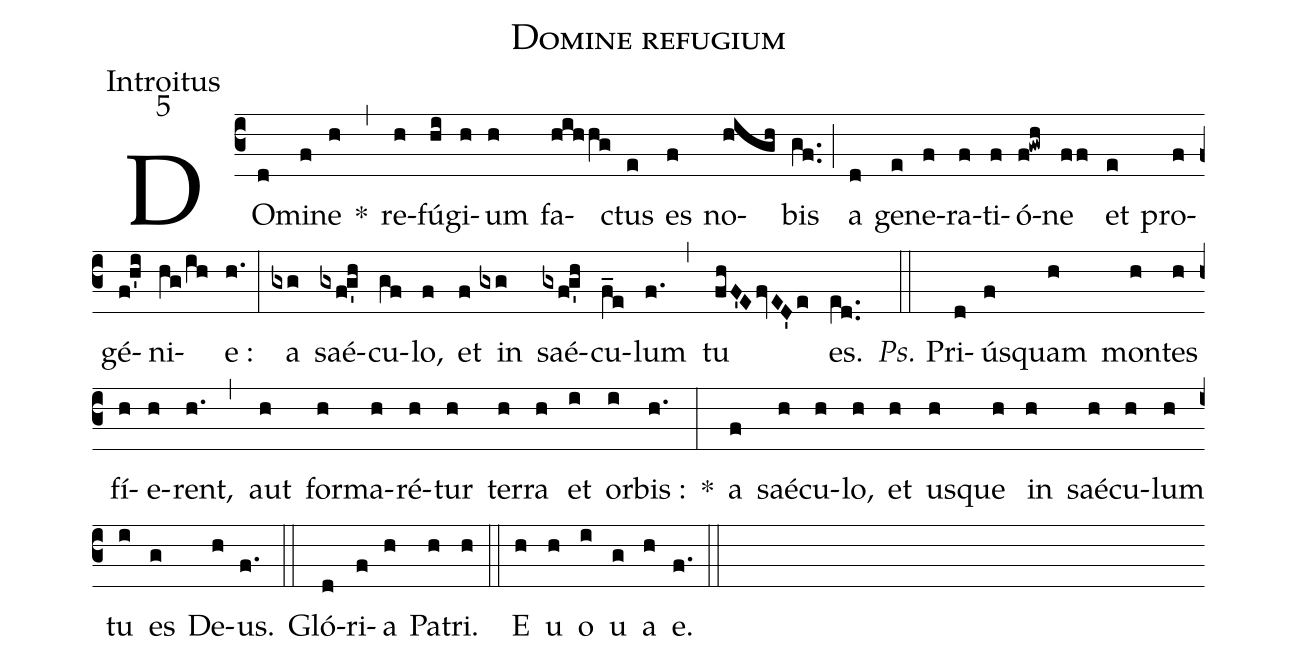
name:Domine refugium;
office-part:Introitus;
mode:5;
%%
(c3) DO(d)mi(f)ne(h) *(,) re(h)fú(hi)gi(h)um(h) fa(hihhg)ctus(e) es(f) no(high)bis(gf..) (;) a(d) ge(e)ne(f)ra(f)ti(f)ó(f!gwh)ne(ff) et(e) pro(f)gé(f!h'i)ni(hg/ih)e :(h.) (:) a(gxg) saé(gxfg'h)cu(gf)lo,(f) et(f) in(gxg) saé(gxfg'h)cu(f_e)lum(f.) (,) tu(fhF'EfvED'e) es.(e[ll:1]d..) (::) <i>Ps.</i> Pri(d)ús(f)quam(h) mon(h)tes(h) fí(h)e(h)rent,(h.) (,) aut(h) for(h)ma(h)ré(h)tur(h) ter(h)ra(h) et(i) or(i)bis :(h.) *(:) a(f) saé(h)cu(h)lo,(h) et(h) us(h)que(h) in(h) saé(h)cu(h)lum(h) tu(i) es(g) De(h)us.(f.) (::) Gló(d)ri(f)a(h) Pa(h)tri.(h) (::) <eu>E(h) u(h) o(i) u(g) a(h) e.</eu>(f.) (::)
